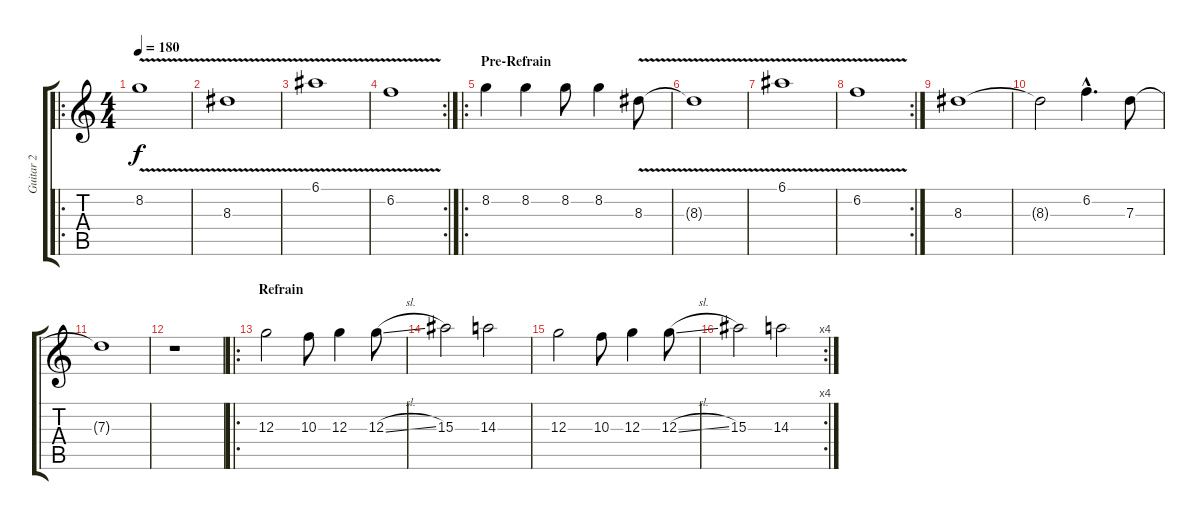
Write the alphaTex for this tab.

\track ("Guitar 2" "Guitar 2") {instrument distortionguitar}
\staff {score tabs}
\tuning (E4 B3 G3 D3 A2 D2) {hide}
\ro
\ts (4 4)
\tempo 180
\clef g2
\ks c
8.2{v}.1{dy f} |
8.3{v}.1 |
6.1{v}.1 |
\rc 2
6.2{v}.1 |
\ro
\section ("" "Pre-Refrain")
8.2.4 8.2.4 8.2.8 8.2.4 8.3{v}.8 |
8.3{t}.1 |
6.1{v}.1 |
\rc 2
6.2{v}.1 |
8.3.1 |
8.3{t}.2 6.2{hac}.4{d} 7.3.8 |
7.3{t}.1 |
r.1 |
\ro
\section ("" "Refrain")
12.3.2 10.3.8 12.3.4 12.3{sl}.8 |
15.3.2 14.3.2 |
12.3.2 10.3.8 12.3.4 12.3{sl}.8 |
\rc 4
15.3.2 14.3.2
